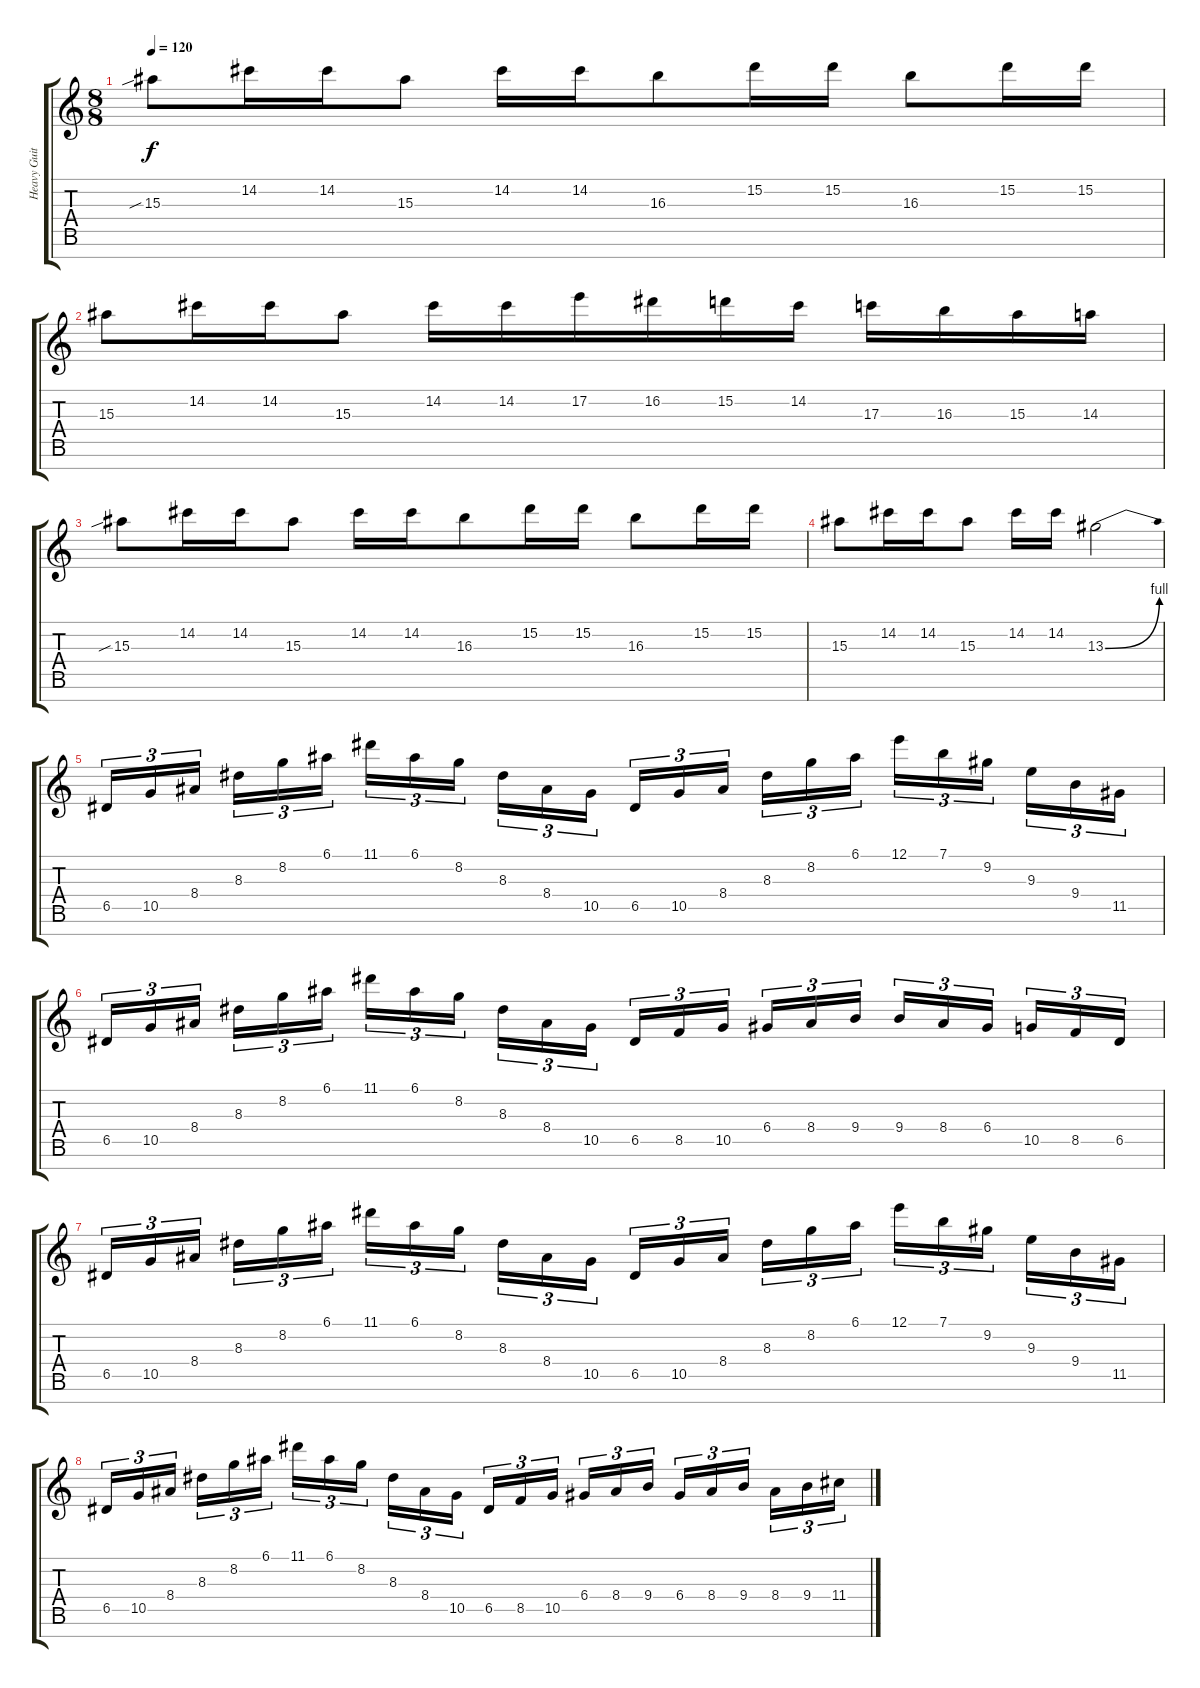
\track ("Heavy Guitar 2" "Heavy Guit") {instrument distortionguitar}
\staff {score tabs}
\tuning (E4 B3 G3 D3 A2 E2 B1) {hide}
\ts (8 8)
\tempo 120
\clef g2
\ks c
15.3{sib}.8{dy f} 14.2.16 14.2.16 15.3.8 14.2.16 14.2.16 16.3.8 15.2.16 15.2.16 16.3.8 15.2.16 15.2.16 |
15.3.8 14.2.16 14.2.16 15.3.8 14.2.16 14.2.16 17.2.16 16.2.16 15.2.16 14.2.16 17.3.16 16.3.16 15.3.16 14.3.16 |
15.3{sib}.8 14.2.16 14.2.16 15.3.8 14.2.16 14.2.16 16.3.8 15.2.16 15.2.16 16.3.8 15.2.16 15.2.16 |
15.3.8 14.2.16 14.2.16 15.3.8 14.2.16 14.2.16 13.3{be (bend 0 0 60 4)}.2 |
6.5.16{tu (3 2)} 10.5.16{tu (3 2)} 8.4.16{tu (3 2)} 8.3.16{tu (3 2)} 8.2.16{tu (3 2)} 6.1.16{tu (3 2)} 11.1.16{tu (3 2)} 6.1.16{tu (3 2)} 8.2.16{tu (3 2)} 8.3.16{tu (3 2)} 8.4.16{tu (3 2)} 10.5.16{tu (3 2)} 6.5.16{tu (3 2)} 10.5.16{tu (3 2)} 8.4.16{tu (3 2)} 8.3.16{tu (3 2)} 8.2.16{tu (3 2)} 6.1.16{tu (3 2)} 12.1.16{tu (3 2)} 7.1.16{tu (3 2)} 9.2.16{tu (3 2)} 9.3.16{tu (3 2)} 9.4.16{tu (3 2)} 11.5.16{tu (3 2)} |
6.5.16{tu (3 2)} 10.5.16{tu (3 2)} 8.4.16{tu (3 2)} 8.3.16{tu (3 2)} 8.2.16{tu (3 2)} 6.1.16{tu (3 2)} 11.1.16{tu (3 2)} 6.1.16{tu (3 2)} 8.2.16{tu (3 2)} 8.3.16{tu (3 2)} 8.4.16{tu (3 2)} 10.5.16{tu (3 2)} 6.5.16{tu (3 2)} 8.5.16{tu (3 2)} 10.5.16{tu (3 2)} 6.4.16{tu (3 2)} 8.4.16{tu (3 2)} 9.4.16{tu (3 2)} 9.4.16{tu (3 2)} 8.4.16{tu (3 2)} 6.4.16{tu (3 2)} 10.5.16{tu (3 2)} 8.5.16{tu (3 2)} 6.5.16{tu (3 2)} |
6.5.16{tu (3 2)} 10.5.16{tu (3 2)} 8.4.16{tu (3 2)} 8.3.16{tu (3 2)} 8.2.16{tu (3 2)} 6.1.16{tu (3 2)} 11.1.16{tu (3 2)} 6.1.16{tu (3 2)} 8.2.16{tu (3 2)} 8.3.16{tu (3 2)} 8.4.16{tu (3 2)} 10.5.16{tu (3 2)} 6.5.16{tu (3 2)} 10.5.16{tu (3 2)} 8.4.16{tu (3 2)} 8.3.16{tu (3 2)} 8.2.16{tu (3 2)} 6.1.16{tu (3 2)} 12.1.16{tu (3 2)} 7.1.16{tu (3 2)} 9.2.16{tu (3 2)} 9.3.16{tu (3 2)} 9.4.16{tu (3 2)} 11.5.16{tu (3 2)} |
6.5.16{tu (3 2)} 10.5.16{tu (3 2)} 8.4.16{tu (3 2)} 8.3.16{tu (3 2)} 8.2.16{tu (3 2)} 6.1.16{tu (3 2)} 11.1.16{tu (3 2)} 6.1.16{tu (3 2)} 8.2.16{tu (3 2)} 8.3.16{tu (3 2)} 8.4.16{tu (3 2)} 10.5.16{tu (3 2)} 6.5.16{tu (3 2)} 8.5.16{tu (3 2)} 10.5.16{tu (3 2)} 6.4.16{tu (3 2)} 8.4.16{tu (3 2)} 9.4.16{tu (3 2)} 6.4.16{tu (3 2)} 8.4.16{tu (3 2)} 9.4.16{tu (3 2)} 8.4.16{tu (3 2)} 9.4.16{tu (3 2)} 11.4.16{tu (3 2)}
